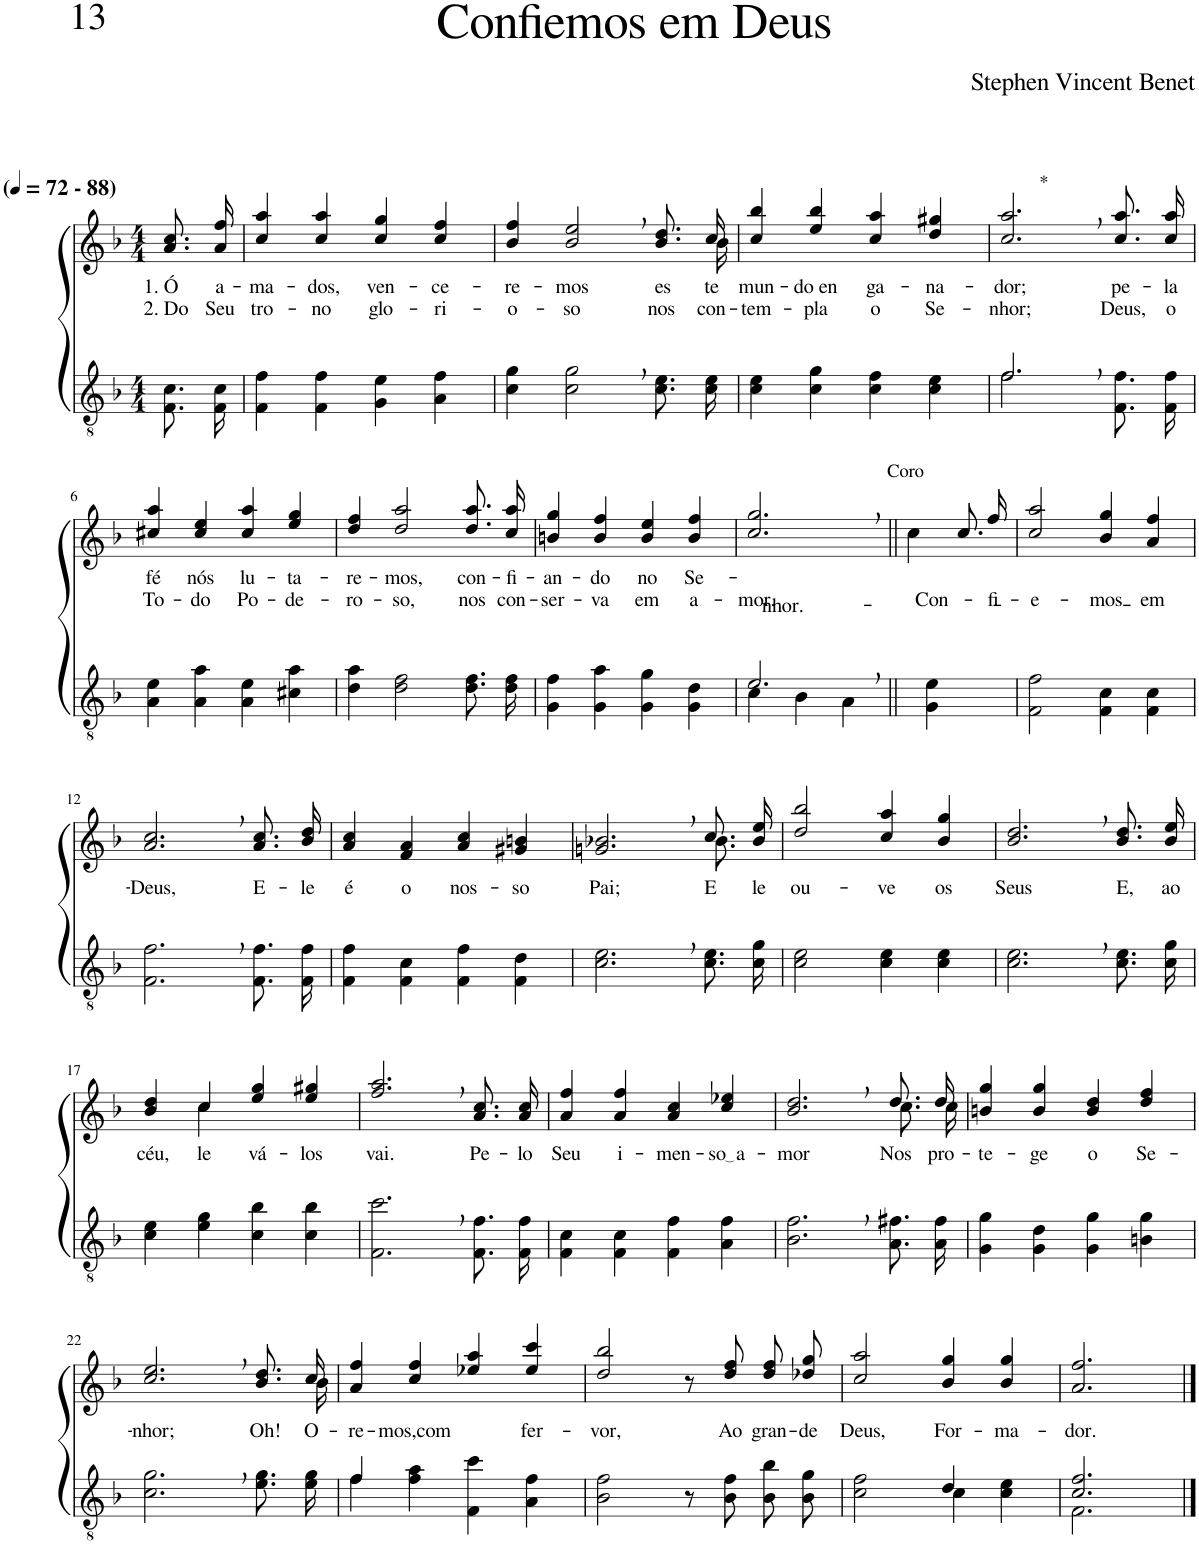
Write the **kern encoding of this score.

**kern	**kern	**text	**text
*part2	*part1	*part1	*part1
*staff2	*staff1	*staff1	*staff1
*I"Parte III e IV	*I"Parte I e II	*	*
*clefGv2	*clefG2	*	*
*Trd5c9	*Trd5c9	*	*
*k[b-]	*k[b-]	*	*
*M4/4	*M4/4	*	*
*MM72	*MM72	*	*
=1	=1	=1	=1
!	!LO:TX:a:B:t=(	!	!
!	!LO:TX:a:B:t=- 88)	!	!
!	!	!LO:LY:b	!LO:LY:b
8.F/ 8.c/L	8.a\ 8.cc\L	1. Ó	2. Do
!	!	!LO:LY:b	!LO:LY:b
16F/ 16c/Jk	16a\ 16ff\Jk	a-	Seu
=2	=2	=2	=2
!	!	!LO:LY:b	!LO:LY:b
4F\ 4f\	4cc/ 4aa/	-ma-	tro-
!	!	!LO:LY:b	!LO:LY:b
4F\ 4f\	4cc/ 4aa/	-dos,	-no
!	!	!LO:LY:b	!LO:LY:b
4G\ 4e\	4cc/ 4gg/	ven-	glo-
!	!	!LO:LY:b	!LO:LY:b
4A\ 4f\	4cc/ 4ff/	-ce-	-ri-
=3	=3	=3	=3
!	!	!LO:LY:b	!LO:LY:b
*	*^	*	*
4c\ 4g\	4b-/ 4ff/	2...ryy	-re-	-o-
!	!	!	!LO:LY:b	!LO:LY:b
2c\, 2g\,	2b-/, 2ee/,	.	-mos	-so
!	!	!	!LO:LY:b	!LO:LY:b
8.c\ 8.e\L	8.b-\ 8.dd\L	.	es-	nos
!	!	!	!LO:LY:b	!LO:LY:b
16c\ 16e\Jk	16cc\Jk	16b-\	-te	con-
=4	=4	=4	=4	=4
!	!	!	!LO:LY:b	!LO:LY:b
*	*v	*v	*	*
4c\ 4e\	4cc/ 4bb-/	mun-	-tem-
!	!	!LO:LY:b	!LO:LY:b
4c\ 4g\	4ee/ 4bb-/	-do en	-pla
!	!	!LO:LY:b	!LO:LY:b
4c\ 4f\	4cc/ 4aa/	ga-	o
!	!	!LO:LY:b	!LO:LY:b
4c\ 4e\	4dd/ 4gg#X/	-na-	Se-
=5	=5	=5	=5
*^	*	*	*
!	!	!LO:TX:a:t=*	!	!
!	!	!	!LO:LY:b	!LO:LY:b
2.f,/	2.f\	2.cc/, 2.aa/,	-dor;	-nhor;
!	!	!	!LO:LY:b	!LO:LY:b
4ryy	8.F\ 8.f\L	8.cc\ 8.aa\L	pe-	Deus,
!	!	!	!LO:LY:b	!LO:LY:b
.	16F\ 16f\Jk	16cc\ 16aa\Jk	-la	o
!!LO:LB:g=z
=6	=6	=6	=6	=6
!	!	!	!LO:LY:b	!LO:LY:b
*v	*v	*	*	*
4A\ 4e\	4cc#X/ 4aa/	fé	To-
!	!	!LO:LY:b	!LO:LY:b
4A\ 4a\	4cc#/ 4ee/	nós	-do
!	!	!LO:LY:b	!LO:LY:b
4A\ 4e\	4cc#/ 4aa/	lu-	Po-
!	!	!LO:LY:b	!LO:LY:b
4c#X\ 4a\	4ee/ 4gg/	-ta-	-de-
=7	=7	=7	=7
!	!	!LO:LY:b	!LO:LY:b
4d\ 4a\	4dd/ 4ff/	-re-	-ro-
!	!	!LO:LY:b	!LO:LY:b
2d\ 2f\	2dd/ 2aa/	mos,	-so,
!	!	!LO:LY:b	!LO:LY:b
8.d\ 8.f\L	8.dd\ 8.aa\L	-con-	nos
!	!	!LO:LY:b	!LO:LY:b
16d\ 16f\Jk	16cc\ 16aa\Jk	-fi-	con-
=8	=8	=8	=8
!	!	!LO:LY:b	!LO:LY:b
4G\ 4f\	4bn/ 4gg/	-an-	-ser-
!	!	!LO:LY:b	!LO:LY:b
4G\ 4a\	4b/ 4ff/	-do	-va
!	!	!LO:LY:b	!LO:LY:b
4G\ 4g\	4b/ 4ee/	no	em
!	!	!LO:LY:b	!LO:LY:b
4G\ 4d\	4b/ 4ff/	Se-	a-
=9	=9	=9	=9
*^	*	*	*
!	!	!	!LO:LY:b	!LO:LY:b
2.e,/	4c\	2.cc/, 2.gg/,	-nhor.-	-mor.
.	4B-\	.	.	.
.	4A\	.	.	.
=10||	=10||	=10||	=10||	=10||
!	!	!LO:TX:a:t=Coro	!	!
!	!	!	!	!LO:LY:b
*v	*v	*^	*	*
4G\ 4e\	8.cc/L	4cc\	.	Con-
!	!	!	!	!LO:LY:b
.	16ff/Jk	.	.	-fi-
*	*v	*v	*	*
=11	=11	=11	=11
!	!	!	!LO:LY:b
2F\ 2f\	2cc/ 2aa/	.	-e-
!	!	!	!LO:LY:b
4F\ 4c\	4b-/ 4gg/	.	-mos
!	!	!	!LO:LY:b
4F\ 4c\	4a/ 4ff/	.	em
!!LO:LB:g=z
=12	=12	=12	=12
!	!	!LO:LY:b	!
2.F\, 2.f\,	2.a/, 2.cc/,	-Deus,	.
!	!	!LO:LY:b	!
8.F\ 8.f\L	8.a\ 8.cc\L	E-	.
!	!	!LO:LY:b	!
16F\ 16f\Jk	16b-\ 16dd\Jk	-le	.
=13	=13	=13	=13
!	!	!LO:LY:b	!
4F\ 4f\	4a/ 4cc/	é	.
!	!	!LO:LY:b	!
4F\ 4c\	4f/ 4a/	o	.
!	!	!LO:LY:b	!
4F\ 4f\	4a/ 4cc/	nos-	.
!	!	!LO:LY:b	!
4F\ 4d\	4g#X/ 4bn/	-so	.
=14	=14	=14	=14
!	!	!LO:LY:b	!
*	*^	*	*
2.c\, 2.e\,	2.gn/, 2.b-X/,	2.ryy	Pai;	.
!	!	!	!LO:LY:b	!
8.c\ 8.e\L	8.cc\L	8.b-\	E-	.
!	!	!	!LO:LY:b	!
16c\ 16g\Jk	16b-\ 16ee\Jk	16ryy	-le	.
=15	=15	=15	=15	=15
!	!	!	!LO:LY:b	!
*	*v	*v	*	*
2c\ 2e\	2dd/ 2bb-/	ou-	.
!	!	!LO:LY:b	!
4c\ 4e\	4cc/ 4aa/	-ve	.
!	!	!LO:LY:b	!
4c\ 4e\	4b-/ 4gg/	os	.
=16	=16	=16	=16
!	!	!LO:LY:b	!
2.c\, 2.e\,	2.b-/, 2.dd/,	Seus	.
!	!	!LO:LY:b	!
8.c\ 8.e\L	8.b-\ 8.dd\L	E,	.
!	!	!LO:LY:b	!
16c\ 16g\Jk	16b-\ 16ee\Jk	ao	.
!!LO:LB:g=z
=17	=17	=17	=17
!	!	!LO:LY:b	!
*	*^	*	*
4c\ 4e\	4b-/ 4dd/	4ryy	céu,	.
!	!	!	!LO:LY:b	!
4e\ 4g\	4cc/	4cc\	le-	.
!	!	!	!LO:LY:b	!
4c\ 4b-\	4ee/ 4gg/	2ryy	-vá-	.
!	!	!	!LO:LY:b	!
4c\ 4b-\	4ee/ 4gg#X/	.	-los	.
*	*v	*v	*	*
=18	=18	=18	=18
!	!	!LO:LY:b	!
2.F\, 2.cc\,	2.ff/, 2.aa/,	vai.	.
!	!	!LO:LY:b	!
8.F\ 8.f\L	8.a\ 8.cc\L	Pe-	.
!	!	!LO:LY:b	!
16F\ 16f\Jk	16a\ 16cc\Jk	-lo	.
=19	=19	=19	=19
!	!	!LO:LY:b	!
4F\ 4c\	4a/ 4ff/	Seu	.
!	!	!LO:LY:b	!
4F\ 4c\	4a/ 4ff/	i-	.
!	!	!LO:LY:b	!
4F\ 4f\	4a/ 4cc/	-men-	.
!	!	!LO:LY:b	!
4A\ 4f\	4cc/ 4ee-X/	so a	.
=20	=20	=20	=20
!	!	!LO:LY:b	!
*	*^	*	*
2.B-\, 2.f\,	2.b-/, 2.dd/,	2.ryy	-mor	.
!	!	!	!LO:LY:b	!
8.A\ 8.f#X\L	8.dd/L	8.cc\L	Nos	.
!	!	!	!LO:LY:b	!
16A\ 16f#\Jk	16dd/Jk	16cc\Jk	pro-	.
=21	=21	=21	=21	=21
!	!	!	!LO:LY:b	!
*	*v	*v	*	*
4G\ 4g\	4bn/ 4gg/	-te-	.
!	!	!LO:LY:b	!
4G\ 4d\	4b/ 4gg/	-ge	.
!	!	!LO:LY:b	!
4G\ 4g\	4b/ 4dd/	o	.
!	!	!LO:LY:b	!
4Bn\ 4g\	4dd/ 4ff/	Se-	.
!!LO:LB:g=z
=22	=22	=22	=22
!	!	!LO:LY:b	!
*	*^	*	*
2.c\, 2.g\,	2.cc/, 2.ee/,	2...ryy	-nhor;	.
!	!	!	!LO:LY:b	!
8.e\ 8.g\L	8.b-\ 8.dd\L	.	Oh!	.
!	!	!	!LO:LY:b	!
16e\ 16g\Jk	16cc\Jk	16b-\	O-	.
=23	=23	=23	=23	=23
*^	*	*	*	*
!	!	!	!	!LO:LY:b	!
*	*	*v	*v	*	*
4f/	4f\	4a/ 4ff/	-re-	.
!	!	!	!LO:LY:b	!
2.ryy	4f\ 4a\	4cc/ 4ff/	-mos,com	.
.	4F\ 4cc\	4ee-X/ 4aa/	.	.
!	!	!	!LO:LY:b	!
.	4A\ 4f\	4ee-/ 4ccc/	fer-	.
=24	=24	=24	=24	=24
!	!	!	!LO:LY:b	!
*v	*v	*	*	*
2B-\ 2f\	2dd/ 2bb-/	-vor,	.
8r	8r	.	.
!	!	!LO:LY:b	!
8B-\ 8f\	8dd/ 8ff/	Ao	.
!	!	!LO:LY:b	!
8B-\ 8b-\L	8dd\ 8ff\L	gran-	.
!	!	!LO:LY:b	!
8B-\ 8g\J	8dd-X\ 8gg\J	-de	.
=25	=25	=25	=25
*^	*	*	*
!	!	!	!LO:LY:b	!
2ryy	2c\ 2f\	2cc/ 2aa/	Deus,	.
!	!	!	!LO:LY:b	!
4d/	4c\	4b-/ 4gg/	For-	.
!	!	!	!LO:LY:b	!
4ryy	4c\ 4e\	4b-/ 4gg/	-ma-	.
=26	=26	=26	=26	=26
!	!	!	!LO:LY:b	!
2.c/ 2.f/	2.F\	2.a/ 2.ff/	-dor.	.
*v	*v	*	*	*
==	==	==	==
*-	*-	*-	*-
